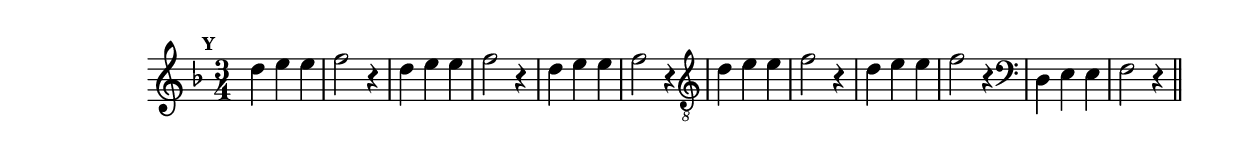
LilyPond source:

%% -*- coding: utf-8 -*-
\version "2.12.1"

%% \header { texidoc="Perguntas e Respostas"}

\relative c'' {

  \override Staff.TimeSignature #'style = #'()
  \time 3/4 
  \override Score.BarNumber #'transparent = ##t
  \override Score.RehearsalMark #'font-size = #-2
  \override Score.BarNumber #'transparent = ##t
  \set Score.markFormatter = #format-mark-numbers
  \key d \minor

  \mark 24

  %% CAVAQUINHO - BANJO
  \tag #'cv {
    d4 e e | f2 r4 
  }

  %% BANDOLIM
  \tag #'bd {
    d4 e e | f2 r4 
  }

  %% VIOLA
  \tag #'va {
    d4 e e | f2 r4 
  }

  %% VIOLÃO TENOR
  \tag #'vt {
    \clef "G_8"
    d,4 e e | f2 r4                 
  }

  %% VIOLÃO
  \tag #'vi {
    \clef "G_8"
    d4 e e | f2 r4 
  }

  %% BAIXO - BAIXOLÃO
  \tag #'bx {
    \clef bass
    d,4 e e | f2 r4                  
  }


  %% END DOCUMENT
  \bar "||"
}
